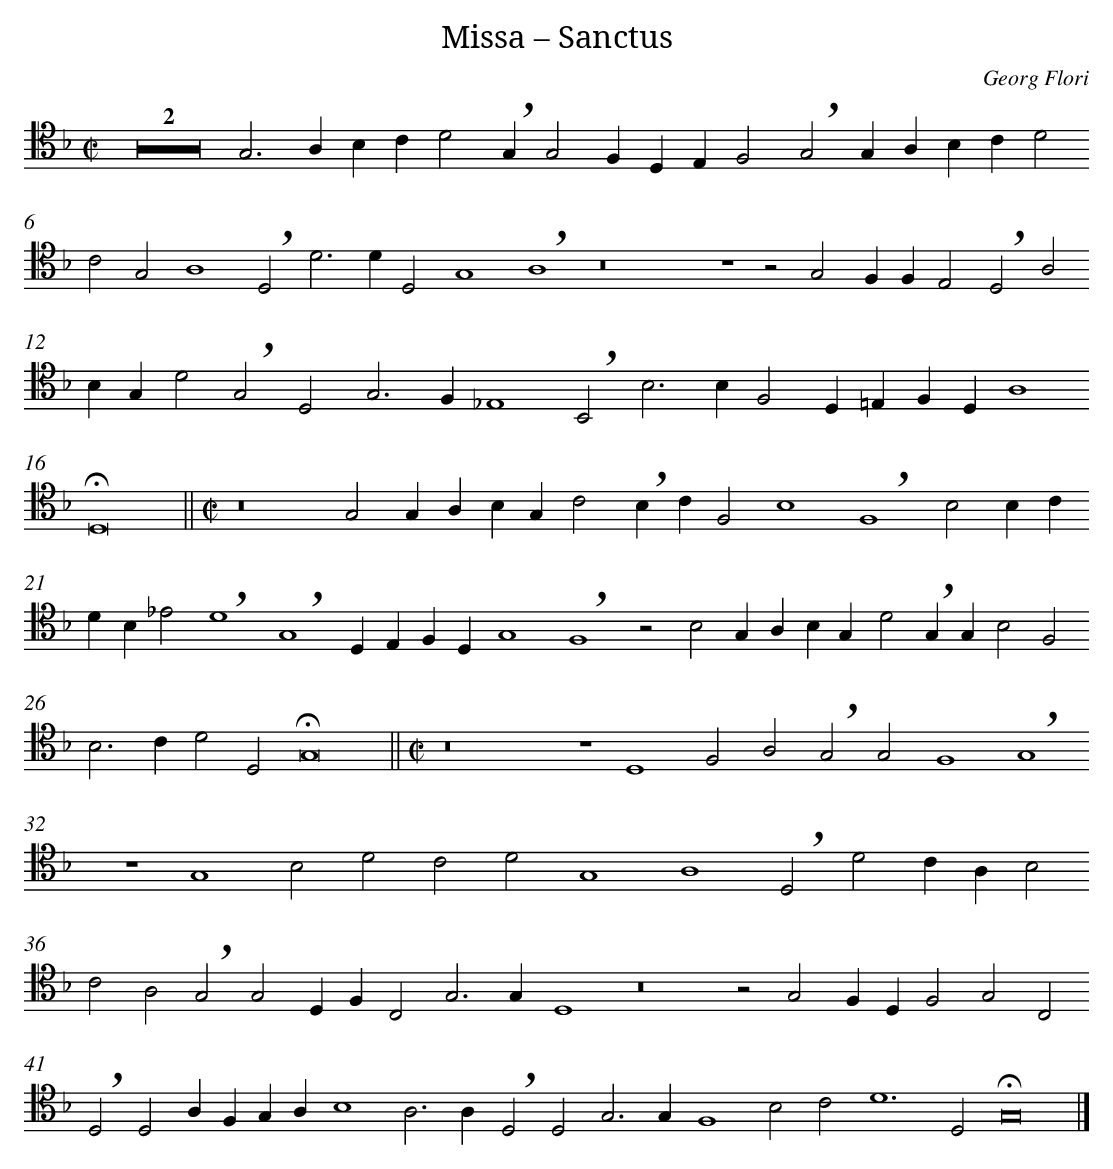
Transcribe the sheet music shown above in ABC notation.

X:1
T: Missa – Sanctus
C: Georg Flori
L: 1/4
M: C|
K: F clef=tenor
Z2 [|]
G,2>A,2B,CD2 [|]
!breath!G,G,2F,D,E,F,2 [|]
!breath!G,2G,A,B,CD2 [|]
C2G,2A,4 [|]
!breath!D,2D2>D2D,2 [|]
G,4!breath!A,4 [|]
z8 [|]
z4z2G,2 [|]
F,F,E,2!breath!D,2A,2 [|]
B,G,D2!breath!G,2D,2 [|]
G,2>F,2_E,4 [|]
!breath!B,,2B,2>B,2F,2 [|]
D,=E,F,D,A,4 [|]
!fermata!D,8 ||
[M:C|]z8 [|]
G,2G,A,B,G,C2 [|]
!breath!B,CF,2B,4 [|]
!breath!F,4B,2B,C [|]
DB,_E2!breath!D4 [|]
!breath!G,4D,E,F,D, [|]
G,4!breath!F,4 [|]
z2B,2G,A,B,G, [|]
D2!breath!G,G,B,2F,2 [|]
B,2>C2D2D,2 [|]
!fermata!G,8 ||
[M:C|]z8 [|]
z4D,4 [|]
F,2A,2!breath!G,2G,2 [|]
F,4!breath!G,4 [|]
z4G,4 [|]
B,2D2C2D2 [|]
G,4A,4 [|]
!breath!D,2D2CA,B,2 [|]
C2A,2!breath!G,2G,2 [|]
D,F,C,2G,3G, [|]
D,4z8 [|]
z2G,2 [|]
F,D,F,2G,2C,2 [|]
!breath!D,2D,2A,F,G,A, [|]
B,4A,3A, [|]
!breath!D,2D,2G,3G, [|]
F,4B,2C2 [|]
D6D,2 [|]
!fermata!G,8 |]
